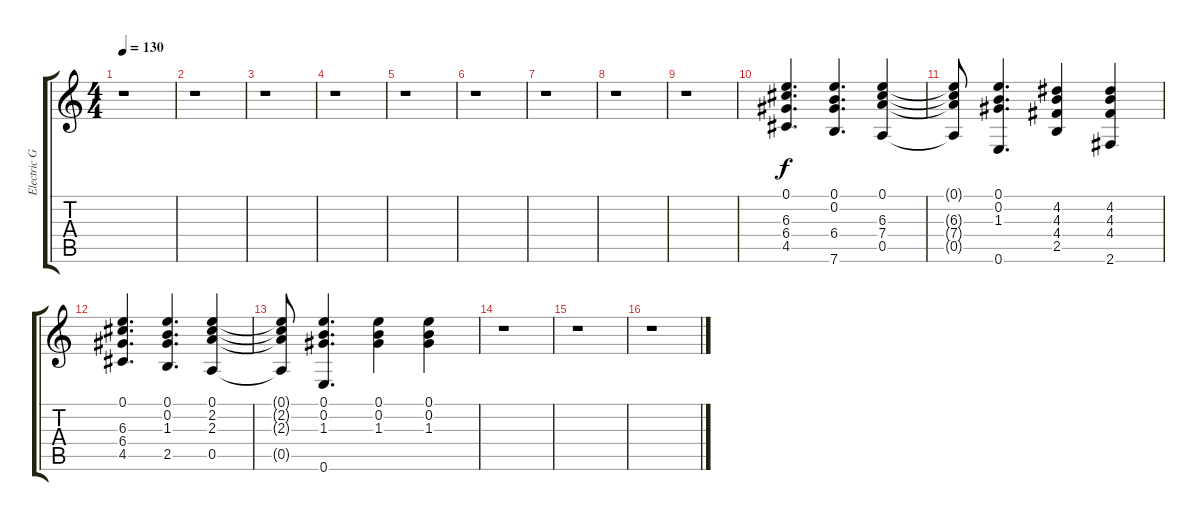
\track ("Electric Guitar" "Electric G") {instrument electricguitarclean}
\staff {score tabs}
\tuning (E4 B3 G3 D3 A2 E2) {hide}
\ts (4 4)
\tempo 130
\clef g2
\ks c
r.1{dy f} |
r.1 |
r.1 |
r.1 |
r.1 |
r.1 |
r.1 |
r.1 |
r.1 |
(0.1 6.3 6.4 4.5).4{d} (0.1 0.2 6.4 7.6).4{d} (0.1 6.3 7.4 0.5).4 |
(0.1{t} 6.3{t} 7.4{t} 0.5{t}).8 (0.1 0.2 1.3 0.6).4{d} (4.2 4.3 4.4 2.5).4 (4.2 4.3 4.4 2.6).4 |
(0.1 6.3 6.4 4.5).4{d} (0.1 0.2 1.3 2.5).4{d} (0.1 2.2 2.3 0.5).4 |
(0.1{t} 2.2{t} 2.3{t} 0.5{t}).8 (0.1 0.2 1.3 0.6).4{d} (0.1 0.2 1.3).4 (0.1 0.2 1.3).4 |
r.1 |
r.1 |
r.1
